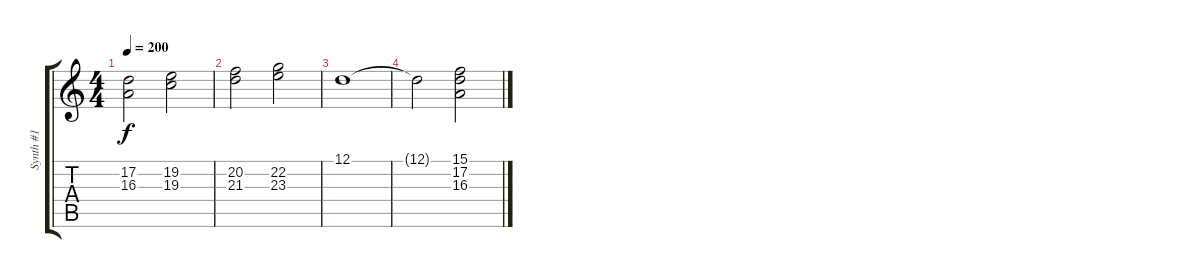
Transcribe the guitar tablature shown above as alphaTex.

\track ("Synth #1" "Synth #1") {instrument stringensemble1}
\staff {score tabs}
\tuning (D4 A3 F3 C3 G2 C2) {hide}
\ts (4 4)
\tempo 200
\clef g2
\ks c
(17.2 16.3).2{dy f beam merge} (19.2 19.3).2 |
(20.2 21.3).2{beam merge} (22.2 23.3).2 |
12.1.1 |
12.1{t}.2 (15.1 17.2 16.3).2
